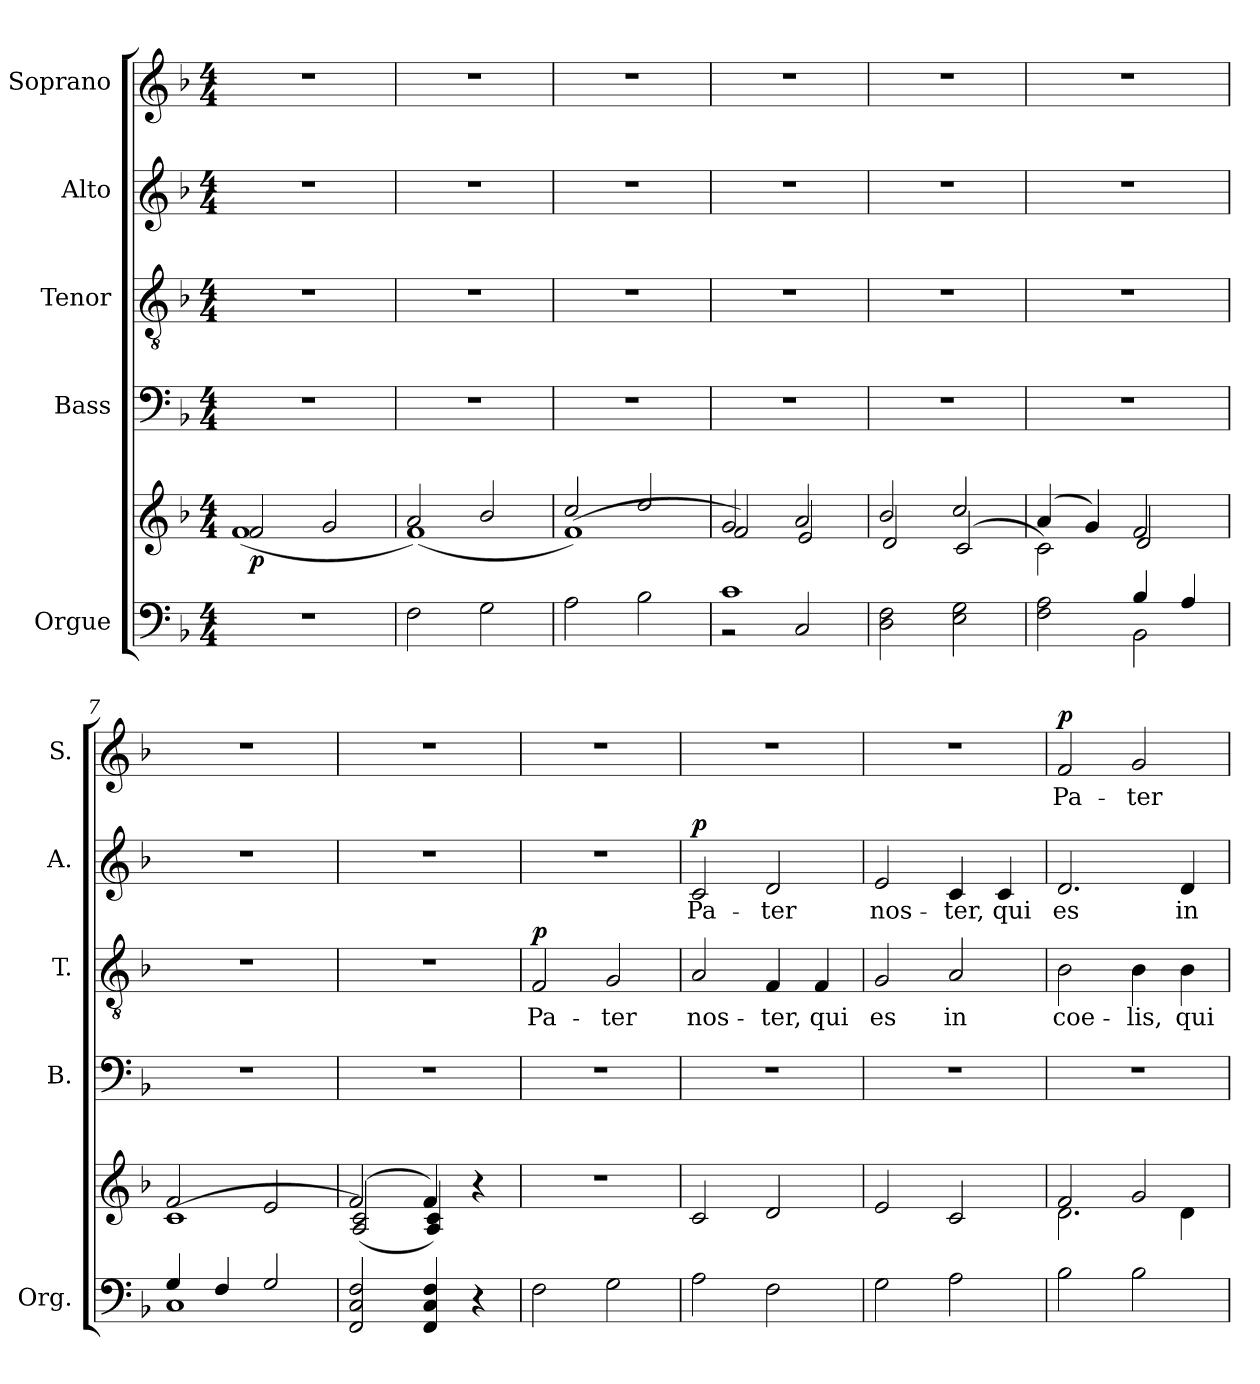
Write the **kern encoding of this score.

**kern	**kern	**dynam	**kern	**kern	**text	**dynam	**kern	**text	**dynam	**kern	**text	**dynam
*part5	*part5	*part5	*part4	*part3	*part3	*part3	*part2	*part2	*part2	*part1	*part1	*part1
*staff6	*staff5	*staff5/6	*staff4	*staff3	*staff3	*staff3	*staff2	*staff2	*staff2	*staff1	*staff1	*staff1
*I"Orgue	*	*	*I"Bass	*I"Tenor	*	*	*I"Alto	*	*	*I"Soprano	*	*
*I'Org.	*	*	*I'B.	*I'T.	*	*	*I'A.	*	*	*I'S.	*	*
*clefF4	*clefG2	*	*clefF4	*clefGv2	*	*	*clefG2	*	*	*clefG2	*	*
*k[b-]	*k[b-]	*	*k[b-]	*k[b-]	*	*	*k[b-]	*	*	*k[b-]	*	*
*M4/4	*M4/4	*	*M4/4	*M4/4	*	*	*M4/4	*	*	*M4/4	*	*
*MM80	*MM80	*	*MM80	*MM80	*	*	*MM80	*	*	*MM80	*	*
=1	=1	=1	=1	=1	=1	=1	=1	=1	=1	=1	=1	=1
*	*^	*	*	*	*	*	*	*	*	*	*	*
!	!	!	!LO:DY:b	!	!	!	!	!	!	!	!	!	!
1r	2f/	(1f	p	1r	1r	.	.	1r	.	.	1r	.	.
.	2g/	.	.	.	.	.	.	.	.	.	.	.	.
=2	=2	=2	=2	=2	=2	=2	=2	=2	=2	=2	=2	=2	=2
2F\	2a/	(1f)	.	1r	1r	.	.	1r	.	.	1r	.	.
2G\	2b-/	.	.	.	.	.	.	.	.	.	.	.	.
=3	=3	=3	=3	=3	=3	=3	=3	=3	=3	=3	=3	=3	=3
2A\	2cc/	(1f)	.	1r	1r	.	.	1r	.	.	1r	.	.
2B-\	2dd/	.	.	.	.	.	.	.	.	.	.	.	.
=4	=4	=4	=4	=4	=4	=4	=4	=4	=4	=4	=4	=4	=4
*^	*	*	*	*	*	*	*	*	*	*	*	*	*
1c	2r	2g/	2f/)	.	1r	1r	.	.	1r	.	.	1r	.	.
.	2C/	2a/	2e/	.	.	.	.	.	.	.	.	.	.	.
*v	*v	*	*	*	*	*	*	*	*	*	*	*	*	*
=5	=5	=5	=5	=5	=5	=5	=5	=5	=5	=5	=5	=5	=5
2D\ 2F\	2b-/	2d/	.	1r	1r	.	.	1r	.	.	1r	.	.
2E\ 2G\	2cc/	(2c/	.	.	.	.	.	.	.	.	.	.	.
=6	=6	=6	=6	=6	=6	=6	=6	=6	=6	=6	=6	=6	=6
*^	*	*	*	*	*	*	*	*	*	*	*	*	*
2F\ 2A\	2ryy	(4a/	2c\)	.	1r	1r	.	.	1r	.	.	1r	.	.
.	.	4g/)	.	.	.	.	.	.	.	.	.	.	.	.
2BB-\	4B-/	2f/	2d/	.	.	.	.	.	.	.	.	.	.	.
.	4A/	.	.	.	.	.	.	.	.	.	.	.	.	.
=7	=7	=7	=7	=7	=7	=7	=7	=7	=7	=7	=7	=7	=7	=7
1C	4G/	2f/	(1c	.	1r	1r	.	.	1r	.	.	1r	.	.
.	4F/	.	.	.	.	.	.	.	.	.	.	.	.	.
.	2G/	2e/	.	.	.	.	.	.	.	.	.	.	.	.
*v	*v	*	*	*	*	*	*	*	*	*	*	*	*	*
=8	=8	=8	=8	=8	=8	=8	=8	=8	=8	=8	=8	=8	=8
2FF/ 2C/ 2F/	(2f/	(2A/ 2c/)	.	1r	1r	.	.	1r	.	.	1r	.	.
4FF/ 4C/ 4F/	4f/)	4A/ 4c/)	.	.	.	.	.	.	.	.	.	.	.
4r	4r	4ryy	.	.	.	.	.	.	.	.	.	.	.
=9	=9	=9	=9	=9	=9	=9	=9	=9	=9	=9	=9	=9	=9
!	!	!	!	!	!	!LO:LY:b	!LO:DY:b	!	!	!	!	!	!
*	*v	*v	*	*	*	*	*	*	*	*	*	*	*
2F\	1r	.	1r	2F/	Pa-	p	1r	.	.	1r	.	.
!	!	!	!	!	!LO:LY:b	!	!	!	!	!	!	!
2G\	.	.	.	2G/	-ter	.	.	.	.	.	.	.
!!LO:LB:g=z
=10	=10	=10	=10	=10	=10	=10	=10	=10	=10	=10	=10	=10
!	!	!	!	!	!LO:LY:b	!	!	!LO:LY:b	!LO:DY:b	!	!	!
2A\	2c/	.	1r	2A/	nos-	.	2c/	Pa-	p	1r	.	.
!	!	!	!	!	!LO:LY:b	!	!	!LO:LY:b	!	!	!	!
2F\	2d/	.	.	4F/	-ter,	.	2d/	-ter	.	.	.	.
!	!	!	!	!	!LO:LY:b	!	!	!	!	!	!	!
.	.	.	.	4F/	qui	.	.	.	.	.	.	.
=11	=11	=11	=11	=11	=11	=11	=11	=11	=11	=11	=11	=11
!	!	!	!	!	!LO:LY:b	!	!	!LO:LY:b	!	!	!	!
2G\	2e/	.	1r	2G/	es	.	2e/	nos-	.	1r	.	.
!	!	!	!	!	!LO:LY:b	!	!	!LO:LY:b	!	!	!	!
2A\	2c/	.	.	2A/	in	.	4c/	-ter,	.	.	.	.
!	!	!	!	!	!	!	!	!LO:LY:b	!	!	!	!
.	.	.	.	.	.	.	4c/	qui	.	.	.	.
=12	=12	=12	=12	=12	=12	=12	=12	=12	=12	=12	=12	=12
*	*^	*	*	*	*	*	*	*	*	*	*	*
!	!	!	!	!	!	!LO:LY:b	!	!	!LO:LY:b	!	!	!LO:LY:b	!LO:DY:b
2B-\	2f/	2.d\	.	1r	2B-\	coe-	.	2.d/	es	.	2f/	Pa-	p
!	!	!	!	!	!	!LO:LY:b	!	!	!	!	!	!LO:LY:b	!
2B-\	2g/	.	.	.	4B-\	-lis,	.	.	.	.	2g/	-ter	.
!	!	!	!	!	!	!LO:LY:b	!	!	!LO:LY:b	!	!	!	!
.	.	4d\	.	.	4B-\	qui	.	4d/	in	.	.	.	.
*	*v	*v	*	*	*	*	*	*	*	*	*	*	*
=	=	=	=	=	=	=	=	=	=	=	=	=
*-	*-	*-	*-	*-	*-	*-	*-	*-	*-	*-	*-	*-
